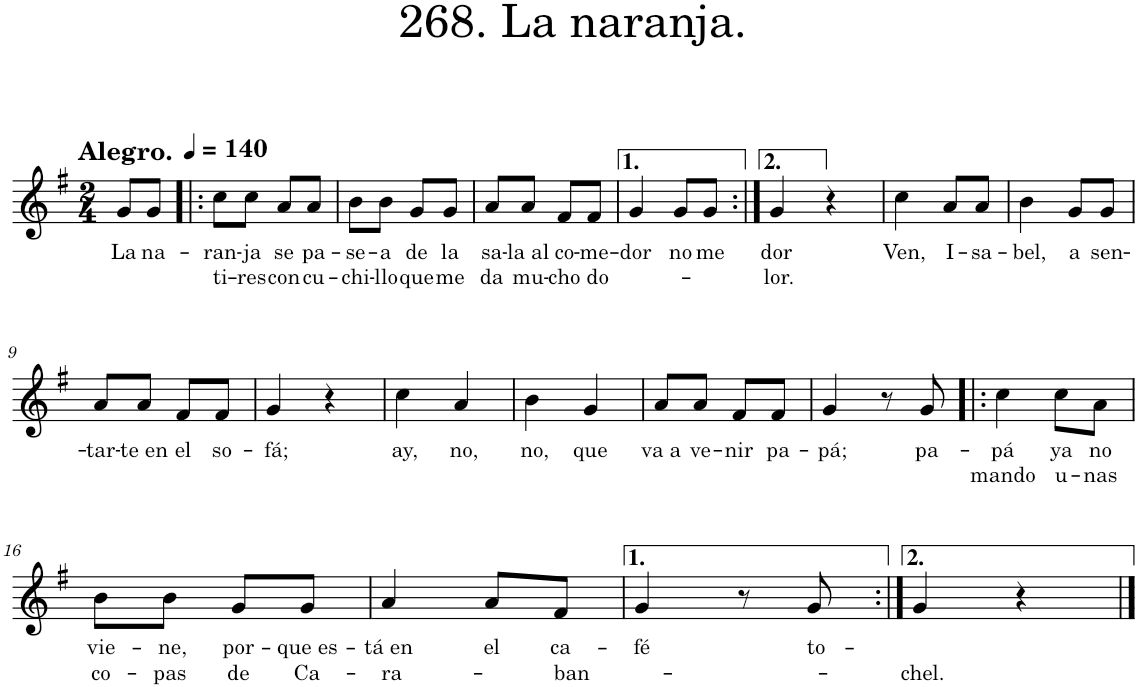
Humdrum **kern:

**kern	**text	**text
*part1	*part1	*part1
*staff1	*staff1	*staff1
*I"Piano	*	*
*I'Pno.	*	*
*clefG2	*	*
*k[f#]	*	*
*M2/4	*	*
*MM140	*	*
=1	=1	=1
!LO:TX:a:B:t=Alegro.	!	!
!	!LO:LY:b	!
8g/L	La	.
!	!LO:LY:b	!
8g/J	na-	.
=2!|:	=2!|:	=2!|:
!	!LO:LY:b	!LO:LY:b
8cc\L	-ran-	ti-
!	!LO:LY:b	!LO:LY:b
8cc\J	-ja	-res
!	!LO:LY:b	!LO:LY:b
8a/L	se	con
!	!LO:LY:b	!LO:LY:b
8a/J	pa-	cu-
=3	=3	=3
!	!LO:LY:b	!LO:LY:b
8b\L	-se-	-chi-
!	!LO:LY:b	!LO:LY:b
8b\J	-a	-llo
!	!LO:LY:b	!LO:LY:b
8g/L	de	que
!	!LO:LY:b	!LO:LY:b
8g/J	la	me
=4	=4	=4
!	!LO:LY:b	!LO:LY:b
8a/L	sa-	da
!	!LO:LY:b	!LO:LY:b
8a/J	-la al	mu-
!	!LO:LY:b	!LO:LY:b
8f#/L	co-	-cho
!	!LO:LY:b	!LO:LY:b
8f#/J	-me-	do-
=5	=5	=5
!	!LO:LY:b	!
4g/	-dor	.
!	!LO:LY:b	!
8g/L	no	.
!	!LO:LY:b	!
8g/J	me	.
=6:|!	=6:|!	=6:|!
!	!LO:LY:b	!LO:LY:b
4g/	dor	lor.
4r	.	.
=7	=7	=7
!	!LO:LY:b	!
4cc\	Ven,	.
!	!LO:LY:b	!
8a/L	I-	.
!	!LO:LY:b	!
8a/J	-sa-	.
=8	=8	=8
!	!LO:LY:b	!
4b\	-bel,	.
!	!LO:LY:b	!
8g/L	a	.
!	!LO:LY:b	!
8g/J	sen-	.
!!LO:LB:g=z
=9	=9	=9
!	!LO:LY:b	!
8a/L	-tar-	.
!	!LO:LY:b	!
8a/J	-te en	.
!	!LO:LY:b	!
8f#/L	el	.
!	!LO:LY:b	!
8f#/J	so-	.
=10	=10	=10
!	!LO:LY:b	!
4g/	-fá;	.
4r	.	.
=11	=11	=11
!	!LO:LY:b	!
4cc\	ay,	.
!	!LO:LY:b	!
4a/	no,	.
=12	=12	=12
!	!LO:LY:b	!
4b\	no,	.
!	!LO:LY:b	!
4g/	que	.
=13	=13	=13
!	!LO:LY:b	!
8a/L	va a	.
!	!LO:LY:b	!
8a/J	ve-	.
!	!LO:LY:b	!
8f#/L	-nir	.
!	!LO:LY:b	!
8f#/J	pa-	.
=14	=14	=14
!	!LO:LY:b	!
4g/	-pá;	.
8r	.	.
!	!LO:LY:b	!
8g/	pa-	.
=15!|:	=15!|:	=15!|:
!	!LO:LY:b	!LO:LY:b
4cc\	-pá	mando
!	!LO:LY:b	!LO:LY:b
8cc\L	ya	u-
!	!LO:LY:b	!LO:LY:b
8a\J	no	-nas
!!LO:LB:g=z
=16	=16	=16
!	!LO:LY:b	!LO:LY:b
8b\L	vie-	co-
!	!LO:LY:b	!LO:LY:b
8b\J	-ne,	-pas
!	!LO:LY:b	!LO:LY:b
8g/L	por-	de
!	!LO:LY:b	!LO:LY:b
8g/J	-que es-	Ca-
=17	=17	=17
!	!LO:LY:b	!LO:LY:b
4a/	-tá en	-ra-
!	!LO:LY:b	!
8a/L	el	.
!	!LO:LY:b	!LO:LY:b
8f#/J	ca-	-ban-
=18	=18	=18
!	!LO:LY:b	!
4g/	-fé	.
8r	.	.
!	!LO:LY:b	!
8g/	to-	.
=19:|!	=19:|!	=19:|!
!	!	!LO:LY:b
4g/	.	-chel.
4r	.	.
==	==	==
*-	*-	*-
